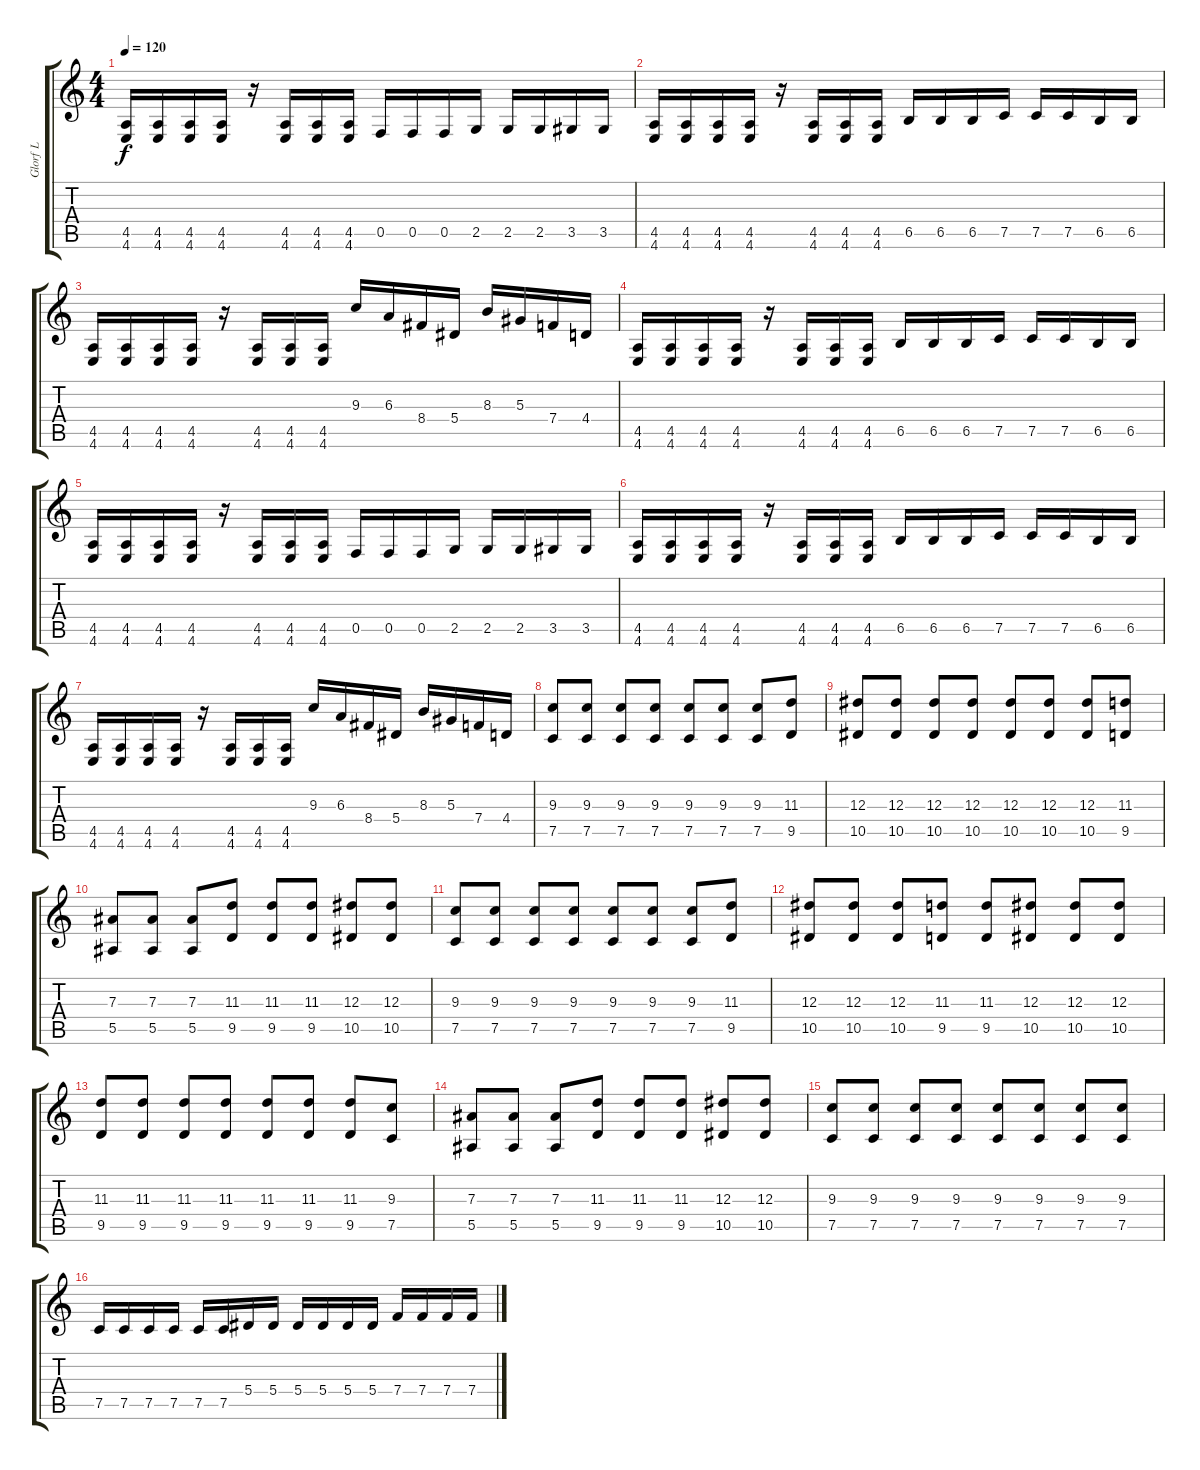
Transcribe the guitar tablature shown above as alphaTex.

\track ("Glorf L" "Glorf L") {instrument distortionguitar}
\staff {score tabs}
\tuning (C4 G3 Eb3 Bb2 F2 C2) {hide}
\ts (4 4)
\tempo 120
\clef g2
\ks c
(4.5 4.6).16{dy f} (4.5 4.6).16 (4.5 4.6).16 (4.5 4.6).16 r.16 (4.5 4.6).16 (4.5 4.6).16 (4.5 4.6).16 0.5.16 0.5.16 0.5.16 2.5.16 2.5.16 2.5.16 3.5.16 3.5.16 |
(4.5 4.6).16 (4.5 4.6).16 (4.5 4.6).16 (4.5 4.6).16 r.16 (4.5 4.6).16 (4.5 4.6).16 (4.5 4.6).16 6.5.16 6.5.16 6.5.16 7.5.16 7.5.16 7.5.16 6.5.16 6.5.16 |
(4.5 4.6).16 (4.5 4.6).16 (4.5 4.6).16 (4.5 4.6).16 r.16 (4.5 4.6).16 (4.5 4.6).16 (4.5 4.6).16 9.3.16 6.3.16 8.4.16 5.4.16 8.3.16 5.3.16 7.4.16 4.4.16 |
(4.5 4.6).16 (4.5 4.6).16 (4.5 4.6).16 (4.5 4.6).16 r.16 (4.5 4.6).16 (4.5 4.6).16 (4.5 4.6).16 6.5.16 6.5.16 6.5.16 7.5.16 7.5.16 7.5.16 6.5.16 6.5.16 |
(4.5 4.6).16 (4.5 4.6).16 (4.5 4.6).16 (4.5 4.6).16 r.16 (4.5 4.6).16 (4.5 4.6).16 (4.5 4.6).16 0.5.16 0.5.16 0.5.16 2.5.16 2.5.16 2.5.16 3.5.16 3.5.16 |
(4.5 4.6).16 (4.5 4.6).16 (4.5 4.6).16 (4.5 4.6).16 r.16 (4.5 4.6).16 (4.5 4.6).16 (4.5 4.6).16 6.5.16 6.5.16 6.5.16 7.5.16 7.5.16 7.5.16 6.5.16 6.5.16 |
(4.5 4.6).16 (4.5 4.6).16 (4.5 4.6).16 (4.5 4.6).16 r.16 (4.5 4.6).16 (4.5 4.6).16 (4.5 4.6).16 9.3.16 6.3.16 8.4.16 5.4.16 8.3.16 5.3.16 7.4.16 4.4.16 |
(9.3 7.5).8 (9.3 7.5).8 (9.3 7.5).8 (9.3 7.5).8 (9.3 7.5).8 (9.3 7.5).8 (9.3 7.5).8 (11.3 9.5).8 |
(12.3 10.5).8 (12.3 10.5).8 (12.3 10.5).8 (12.3 10.5).8 (12.3 10.5).8 (12.3 10.5).8 (12.3 10.5).8 (11.3 9.5).8 |
(7.3 5.5).8 (7.3 5.5).8 (7.3 5.5).8 (11.3 9.5).8 (11.3 9.5).8 (11.3 9.5).8 (12.3 10.5).8 (12.3 10.5).8 |
(9.3 7.5).8 (9.3 7.5).8 (9.3 7.5).8 (9.3 7.5).8 (9.3 7.5).8 (9.3 7.5).8 (9.3 7.5).8 (11.3 9.5).8 |
(12.3 10.5).8 (12.3 10.5).8 (12.3 10.5).8 (11.3 9.5).8 (11.3 9.5).8 (12.3 10.5).8 (12.3 10.5).8 (12.3 10.5).8 |
(11.3 9.5).8 (11.3 9.5).8 (11.3 9.5).8 (11.3 9.5).8 (11.3 9.5).8 (11.3 9.5).8 (11.3 9.5).8 (9.3 7.5).8 |
(7.3 5.5).8 (7.3 5.5).8 (7.3 5.5).8 (11.3 9.5).8 (11.3 9.5).8 (11.3 9.5).8 (12.3 10.5).8 (12.3 10.5).8 |
(9.3 7.5).8 (9.3 7.5).8 (9.3 7.5).8 (9.3 7.5).8 (9.3 7.5).8 (9.3 7.5).8 (9.3 7.5).8 (9.3 7.5).8 |
7.5.16 7.5.16 7.5.16 7.5.16 7.5.16 7.5.16 5.4.16 5.4.16 5.4.16 5.4.16 5.4.16 5.4.16 7.4.16 7.4.16 7.4.16 7.4.16
